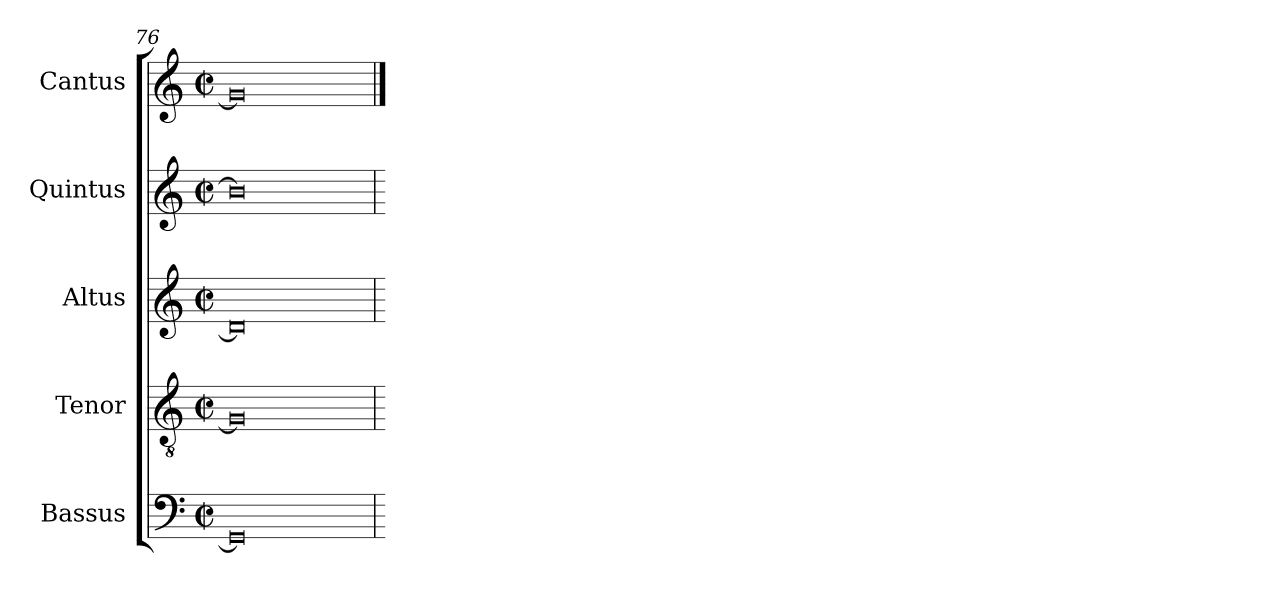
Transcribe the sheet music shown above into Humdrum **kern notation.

**kern	**kern	**kern	**kern	**kern
*part5	*part4	*part3	*part2	*part1
*staff5	*staff4	*staff3	*staff2	*staff1
*I"Bassus	*I"Tenor	*I"Altus	*I"Quintus	*I"Cantus
*clefF4	*clefGv2	*clefG2	*clefG2	*clefG2
*	*k[]	*	*	*
*	*C:	*	*	*
*M2/2	*M2/2	*M2/2	*M2/2	*M2/2
*met(c|)	*met(c|)	*met(c|)	*met(c|)	*met(c|)
=76	=76	=76	=76	=76
0GG]	0G]	0d]	0b]	0g]
=	=	=	=	==
*-	*-	*-	*-	*-
